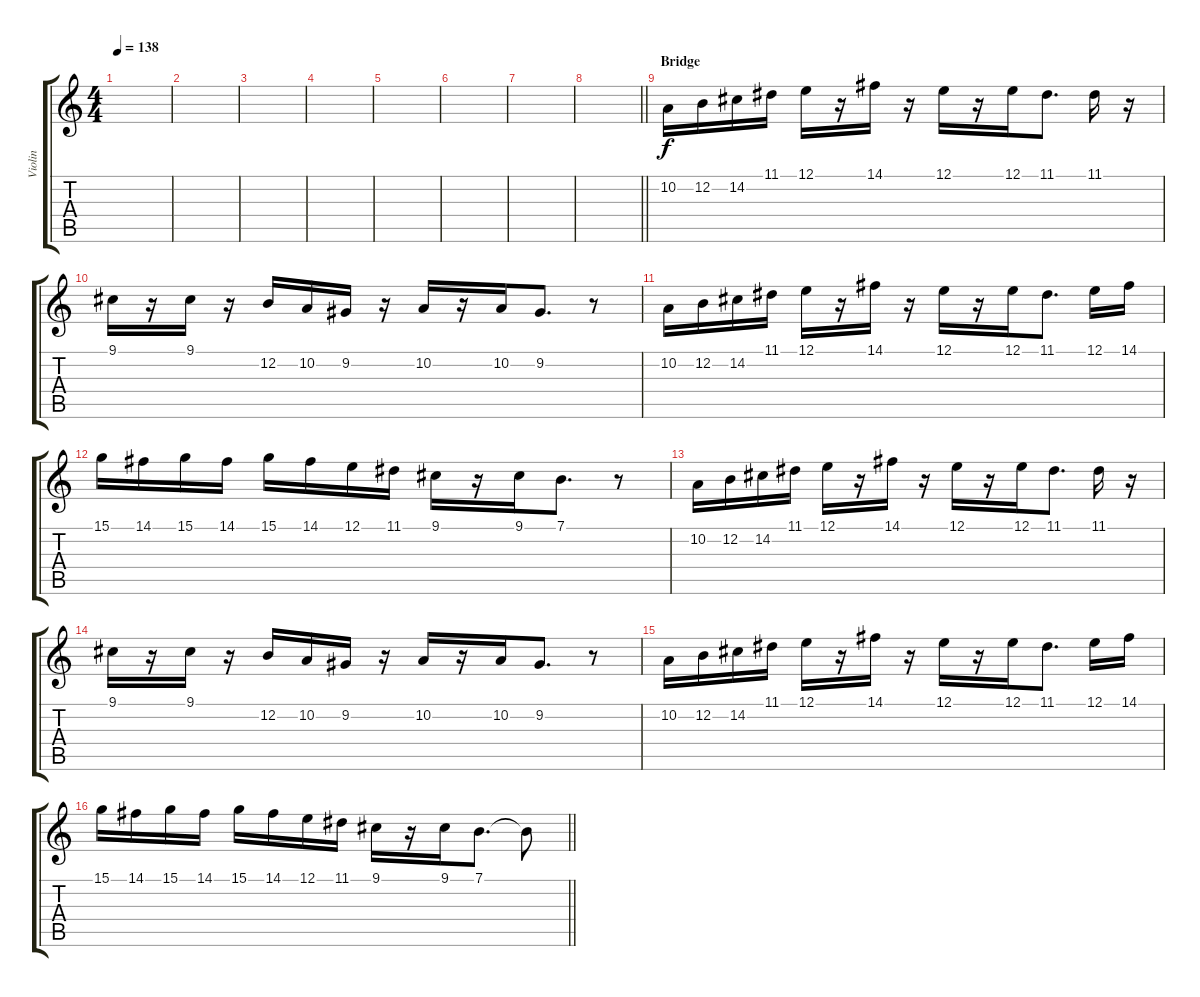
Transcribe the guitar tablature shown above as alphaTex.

\track ("Violin" "Violin") {instrument violin}
\staff {score tabs}
\tuning (E4 B3 G3 D3 A2 E2) {hide}
\ts (4 4)
\tempo 138
\clef g2
\ks c
|
|
|
|
|
|
|
\barLineRight lightlight
|
\section ("" "Bridge")
10.2.16{dy f} 12.2.16 14.2.16 11.1.16 12.1.16 r.16 14.1.16 r.16 12.1.16 r.16 12.1.16 11.1.8{d} 11.1.16 r.16 |
9.1.16 r.16 9.1.16 r.16 12.2.16 10.2.16 9.2.16 r.16 10.2.16 r.16 10.2.16 9.2.8{d} r.8 |
10.2.16 12.2.16 14.2.16 11.1.16 12.1.16 r.16 14.1.16 r.16 12.1.16 r.16 12.1.16 11.1.8{d} 12.1.16 14.1.16 |
15.1.16 14.1.16 15.1.16 14.1.16 15.1.16 14.1.16 12.1.16 11.1.16 9.1.16 r.16 9.1.16 7.1.8{d} r.8 |
10.2.16 12.2.16 14.2.16 11.1.16 12.1.16 r.16 14.1.16 r.16 12.1.16 r.16 12.1.16 11.1.8{d} 11.1.16 r.16 |
9.1.16 r.16 9.1.16 r.16 12.2.16 10.2.16 9.2.16 r.16 10.2.16 r.16 10.2.16 9.2.8{d} r.8 |
10.2.16 12.2.16 14.2.16 11.1.16 12.1.16 r.16 14.1.16 r.16 12.1.16 r.16 12.1.16 11.1.8{d} 12.1.16 14.1.16 |
\barLineRight lightlight
15.1.16 14.1.16 15.1.16 14.1.16 15.1.16 14.1.16 12.1.16 11.1.16 9.1.16 r.16 9.1.16 7.1.8{d} 7.1{t}.8
